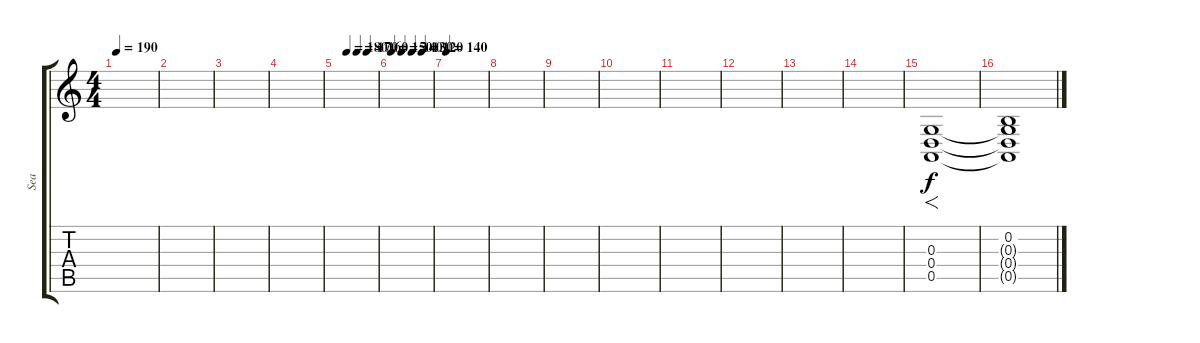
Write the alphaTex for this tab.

\track ("Sea" "Sea") {instrument seashore bank 255}
\staff {score tabs}
\tuning (E4 B3 G3 D3 A2 E2) {hide}
\ts (4 4)
\tempo 190
\clef g2
\ks c
|
|
|
|
\tempo (180 0.25)
\tempo (170 0.5)
\tempo (160 0.75)
|
\tempo 150
\tempo (140 0.25)
\tempo (130 0.5)
\tempo (120 0.75)
|
\tempo 140
|
|
|
|
|
|
|
|
(0.3 0.4 0.5).1{f} |
(0.2 0.3{t} 0.4{t} 0.5{t}).1
